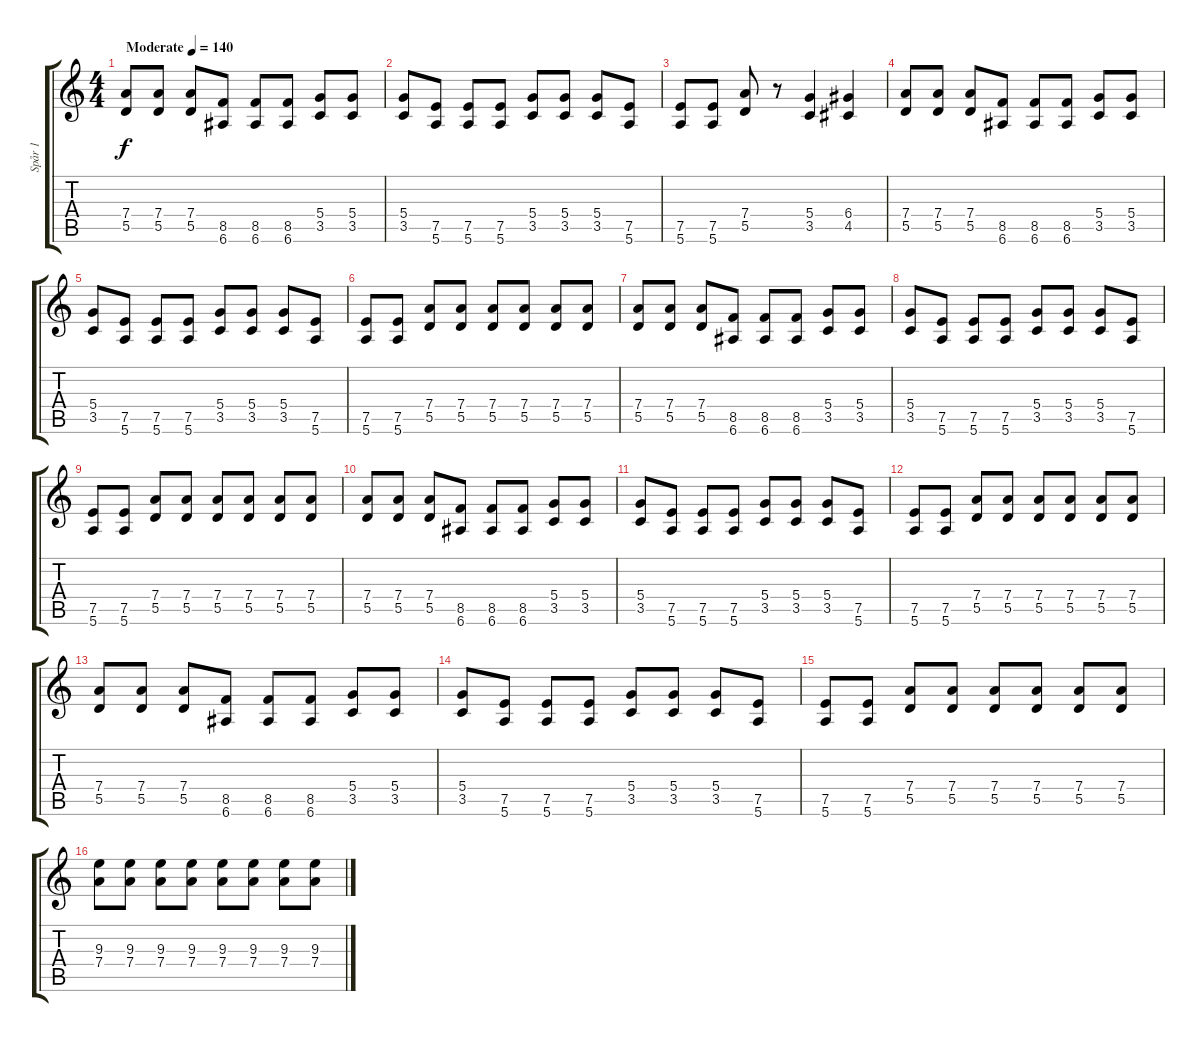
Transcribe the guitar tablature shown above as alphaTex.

\track ("Spår 1" "Spår 1") {instrument overdrivenguitar}
\staff {score tabs}
\tuning (E4 B3 G3 D3 A2 E2) {hide}
\ts (4 4)
\tempo (140 "Moderate")
\clef g2
\ks c
(7.4 5.5).8{dy f instrument overdrivenguitar} (7.4 5.5).8 (7.4 5.5).8 (8.5 6.6).8 (8.5 6.6).8 (8.5 6.6).8 (5.4 3.5).8 (5.4 3.5).8 |
(5.4 3.5).8 (7.5 5.6).8 (7.5 5.6).8 (7.5 5.6).8 (5.4 3.5).8 (5.4 3.5).8 (5.4 3.5).8 (7.5 5.6).8 |
(7.5 5.6).8 (7.5 5.6).8 (7.4 5.5).8 r.8 (5.4 3.5).4 (6.4 4.5).4 |
(7.4 5.5).8 (7.4 5.5).8 (7.4 5.5).8 (8.5 6.6).8 (8.5 6.6).8 (8.5 6.6).8 (5.4 3.5).8 (5.4 3.5).8 |
(5.4 3.5).8 (7.5 5.6).8 (7.5 5.6).8 (7.5 5.6).8 (5.4 3.5).8 (5.4 3.5).8 (5.4 3.5).8 (7.5 5.6).8 |
(7.5 5.6).8 (7.5 5.6).8 (7.4 5.5).8 (7.4 5.5).8 (7.4 5.5).8 (7.4 5.5).8 (7.4 5.5).8 (7.4 5.5).8 |
(7.4 5.5).8 (7.4 5.5).8 (7.4 5.5).8 (8.5 6.6).8 (8.5 6.6).8 (8.5 6.6).8 (5.4 3.5).8 (5.4 3.5).8 |
(5.4 3.5).8 (7.5 5.6).8 (7.5 5.6).8 (7.5 5.6).8 (5.4 3.5).8 (5.4 3.5).8 (5.4 3.5).8 (7.5 5.6).8 |
(7.5 5.6).8 (7.5 5.6).8 (7.4 5.5).8 (7.4 5.5).8 (7.4 5.5).8 (7.4 5.5).8 (7.4 5.5).8 (7.4 5.5).8 |
(7.4 5.5).8 (7.4 5.5).8 (7.4 5.5).8 (8.5 6.6).8 (8.5 6.6).8 (8.5 6.6).8 (5.4 3.5).8 (5.4 3.5).8 |
(5.4 3.5).8 (7.5 5.6).8 (7.5 5.6).8 (7.5 5.6).8 (5.4 3.5).8 (5.4 3.5).8 (5.4 3.5).8 (7.5 5.6).8 |
(7.5 5.6).8 (7.5 5.6).8 (7.4 5.5).8 (7.4 5.5).8 (7.4 5.5).8 (7.4 5.5).8 (7.4 5.5).8 (7.4 5.5).8 |
(7.4 5.5).8 (7.4 5.5).8 (7.4 5.5).8 (8.5 6.6).8 (8.5 6.6).8 (8.5 6.6).8 (5.4 3.5).8 (5.4 3.5).8 |
(5.4 3.5).8 (7.5 5.6).8 (7.5 5.6).8 (7.5 5.6).8 (5.4 3.5).8 (5.4 3.5).8 (5.4 3.5).8 (7.5 5.6).8 |
(7.5 5.6).8 (7.5 5.6).8 (7.4 5.5).8 (7.4 5.5).8 (7.4 5.5).8 (7.4 5.5).8 (7.4 5.5).8 (7.4 5.5).8 |
(9.3 7.4).8 (9.3 7.4).8 (9.3 7.4).8 (9.3 7.4).8 (9.3 7.4).8 (9.3 7.4).8 (9.3 7.4).8 (9.3 7.4).8
